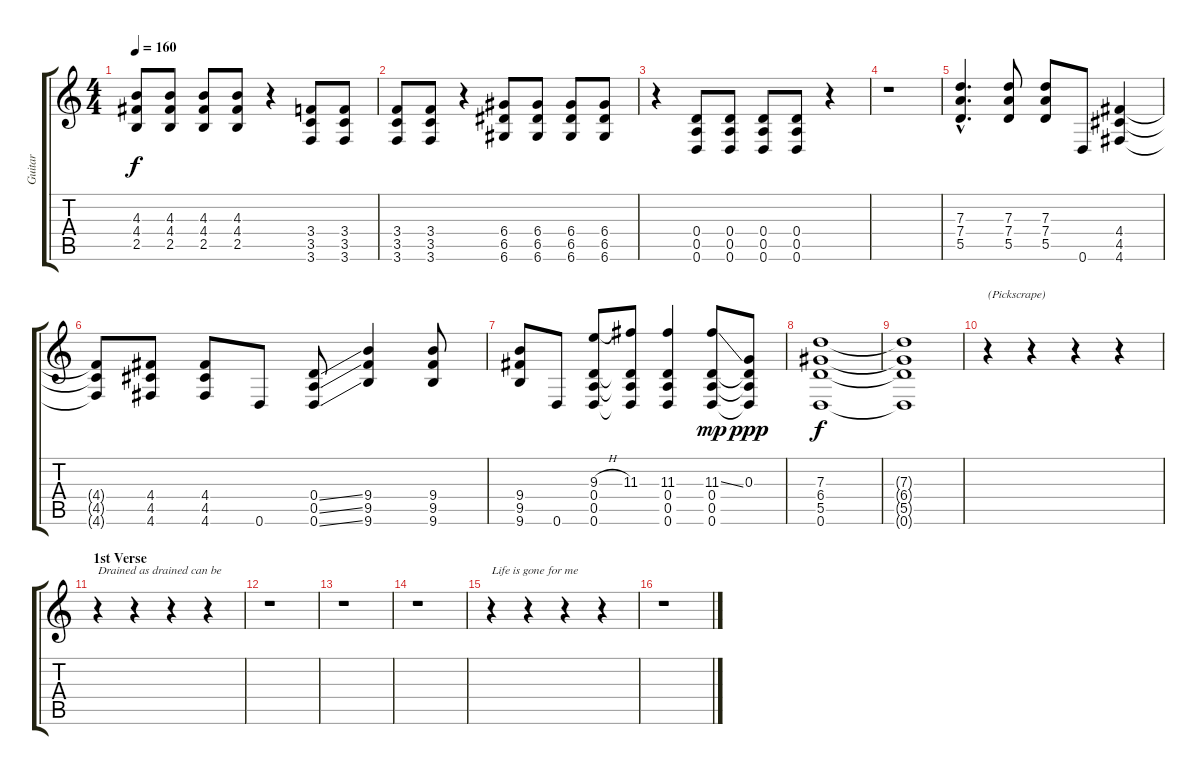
\track ("Guitar" "Guitar") {instrument distortionguitar}
\staff {score tabs}
\tuning (E4 B3 G3 D3 A2 D2) {hide}
\ts (4 4)
\tempo 160
\clef g2
\ks c
(4.3 4.4 2.5).8{dy f} (4.3 4.4 2.5).8 (4.3 4.4 2.5).8 (4.3 4.4 2.5).8 r.4 (3.4 3.5 3.6).8 (3.4 3.5 3.6).8 |
(3.4 3.5 3.6).8 (3.4 3.5 3.6).8 r.4 (6.4 6.5 6.6).8 (6.4 6.5 6.6).8 (6.4 6.5 6.6).8 (6.4 6.5 6.6).8 |
r.4 (0.4 0.5 0.6).8 (0.4 0.5 0.6).8 (0.4 0.5 0.6).8 (0.4 0.5 0.6).8 r.4 |
r.1 |
(7.3{hac} 7.4{hac} 5.5{hac}).4{d} (7.3 7.4 5.5).8 (7.3 7.4 5.5).8 0.6.8 (4.4 4.5 4.6).4 |
(4.4{t} 4.5{t} 4.6{t}).8 (4.4 4.5 4.6).8 (4.4 4.5 4.6).8 0.6.8 (0.4{ss} 0.5{ss} 0.6{ss}).8 (9.4 9.5 9.6).4 (9.4 9.5 9.6).8 |
(9.4 9.5 9.6).8 0.6.8 (9.3{h} 0.4 0.5 0.6).8 (11.3 0.4{t} 0.5{t} 0.6{t}).8 (11.3 0.4 0.5 0.6).4 (11.3{ss} 0.4 0.5 0.6).8{dy mp} (0.3 0.4{t} 0.5{t} 0.6{t}).8{dy ppp} |
(7.3 6.4 5.5 0.6).1{dy f} |
(7.3{t} 6.4{t} 5.5{t} 0.6{t}).1 |
r.4{txt "(Pickscrape)"} r.4 r.4 r.4 |
\section ("" "1st Verse")
r.4{txt "Drained as drained can be"} r.4 r.4 r.4 |
r.1 |
r.1 |
r.1 |
r.4{txt "Life is gone for me"} r.4 r.4 r.4 |
r.1
